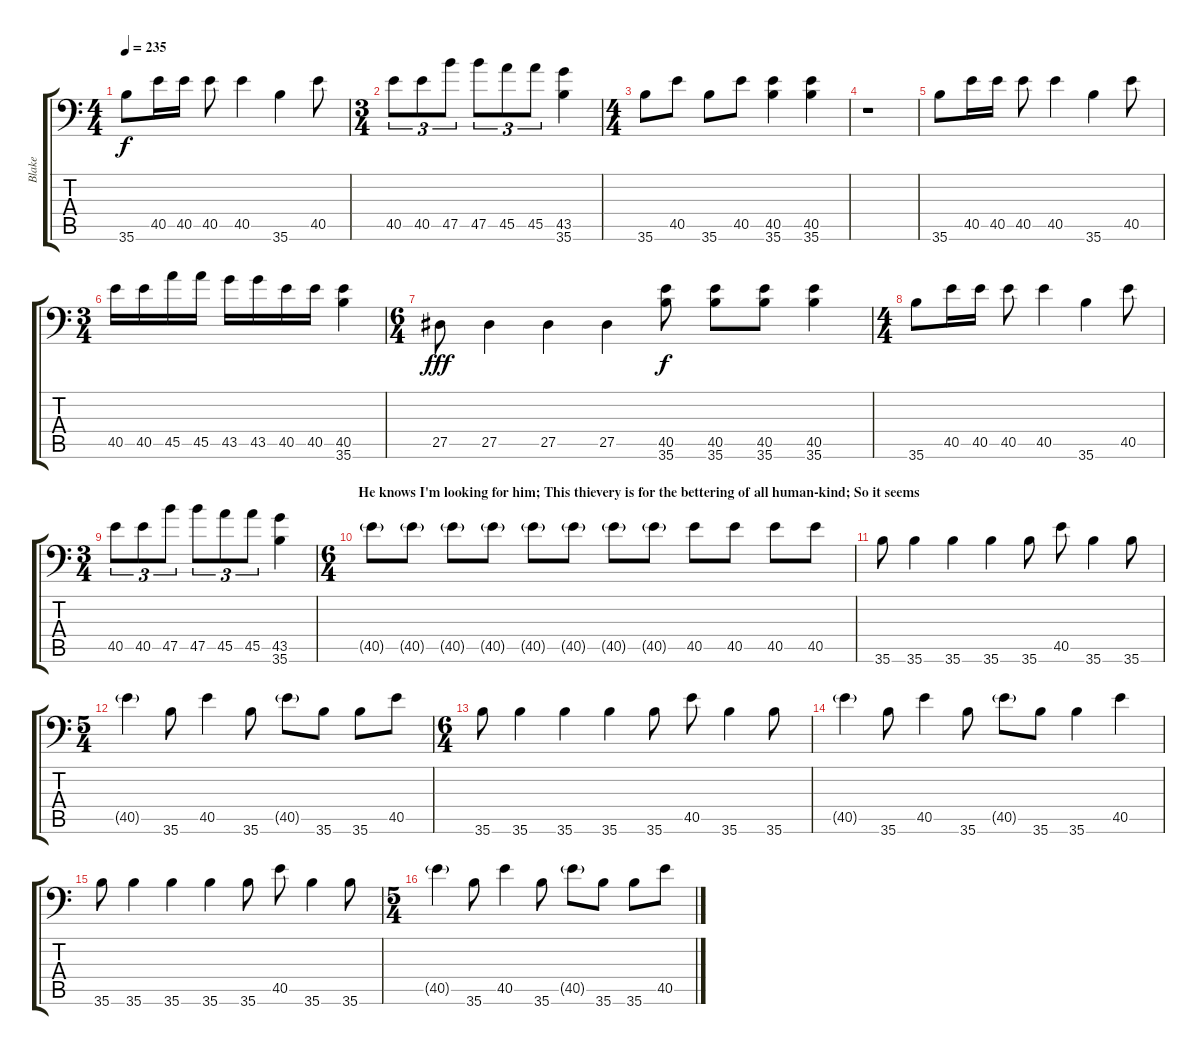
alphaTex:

\track ("Blake" "Blake") {instrument acousticgrandpiano}
\staff {score tabs}
\tuning (C-1 C-1 C-1 C-1 C-1 C-1) {hide}
\ts (4 4)
\tempo 235
\clef f4
\ks c
35.6.8{dy f} 40.5.16 40.5.16 40.5.8 40.5.4 35.6.4 40.5.8 |
\ts (3 4)
40.5.8{tu (3 2)} 40.5.8{tu (3 2)} 47.5.8{tu (3 2)} 47.5.8{tu (3 2)} 45.5.8{tu (3 2)} 45.5.8{tu (3 2)} (43.5 35.6).4 |
\ts (4 4)
35.6.8 40.5.8 35.6.8 40.5.8 (40.5 35.6).4 (40.5 35.6).4 |
r.1 |
35.6.8 40.5.16 40.5.16 40.5.8 40.5.4 35.6.4 40.5.8 |
\ts (3 4)
40.5.16 40.5.16 45.5.16 45.5.16 43.5.16 43.5.16 40.5.16 40.5.16 (40.5 35.6).4 |
\ts (6 4)
27.5.8{dy fff} 27.5.4 27.5.4 27.5.4 (40.5 35.6).8{dy f} (40.5 35.6).8 (40.5 35.6).8 (40.5 35.6).4 |
\ts (4 4)
35.6.8 40.5.16 40.5.16 40.5.8 40.5.4 35.6.4 40.5.8 |
\ts (3 4)
40.5.8{tu (3 2)} 40.5.8{tu (3 2)} 47.5.8{tu (3 2)} 47.5.8{tu (3 2)} 45.5.8{tu (3 2)} 45.5.8{tu (3 2)} (43.5 35.6).4 |
\ts (6 4)
\section ("" "He knows I'm looking for him; This thievery is for the bettering of all human-kind; So it seems")
40.5{g}.8 40.5{g}.8 40.5{g}.8 40.5{g}.8 40.5{g}.8 40.5{g}.8 40.5{g}.8 40.5{g}.8 40.5.8 40.5.8 40.5.8 40.5.8 |
35.6.8 35.6.4 35.6.4 35.6.4 35.6.8 40.5.8 35.6.4 35.6.8 |
\ts (5 4)
40.5{g}.4 35.6.8 40.5.4 35.6.8 40.5{g}.8 35.6.8 35.6.8 40.5.8 |
\ts (6 4)
35.6.8 35.6.4 35.6.4 35.6.4 35.6.8 40.5.8 35.6.4 35.6.8 |
40.5{g}.4 35.6.8 40.5.4 35.6.8 40.5{g}.8 35.6.8 35.6.4 40.5.4 |
35.6.8 35.6.4 35.6.4 35.6.4 35.6.8 40.5.8 35.6.4 35.6.8 |
\ts (5 4)
40.5{g}.4 35.6.8 40.5.4 35.6.8 40.5{g}.8 35.6.8 35.6.8 40.5.8
